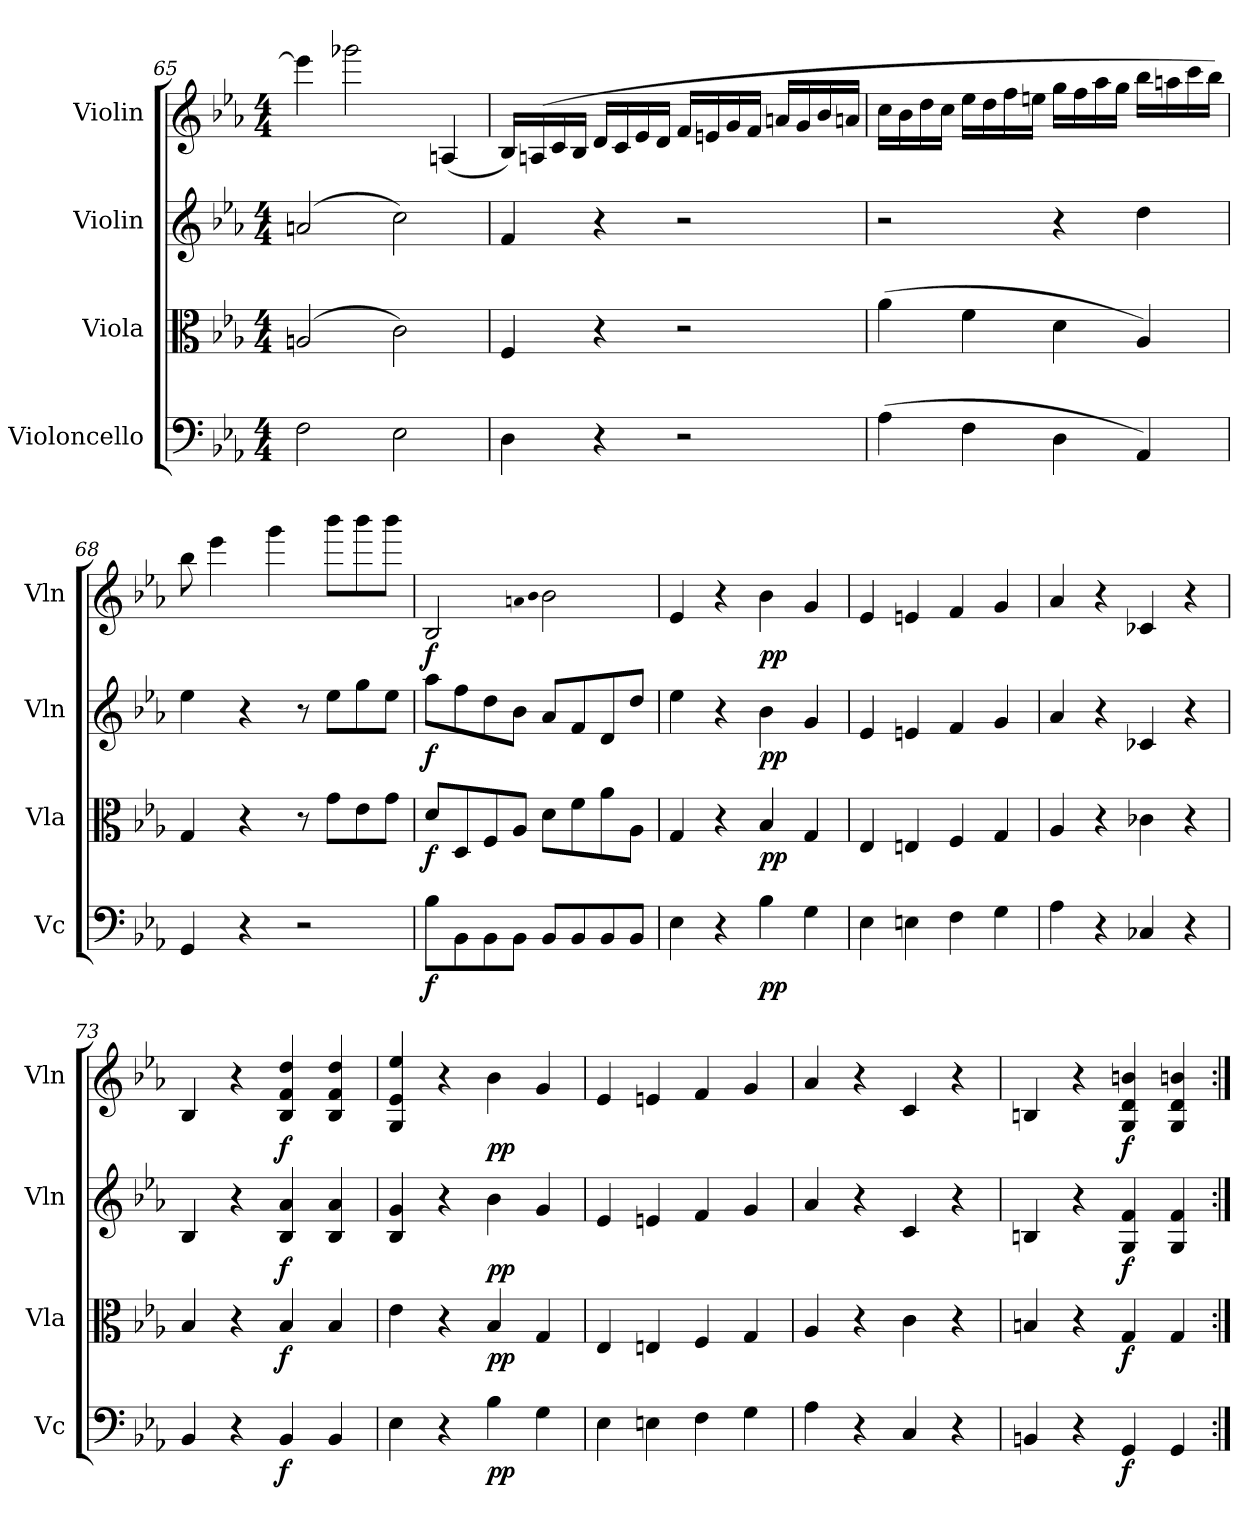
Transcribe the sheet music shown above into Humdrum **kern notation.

**kern	**dynam	**kern	**dynam	**kern	**dynam	**kern	**dynam
*part4	*part4	*part3	*part3	*part2	*part2	*part1	*part1
*staff4	*staff4	*staff3	*staff3	*staff2	*staff2	*staff1	*staff1
*I"Violoncello	*	*I"Viola	*	*I"Violin	*	*I"Violin	*
*I'Vc	*	*I'Vla	*	*I'Vln	*	*I'Vln	*
*clefF4	*	*clefC3	*	*clefG2	*	*clefG2	*
*k[b-e-a-]	*	*k[b-e-a-]	*	*k[b-e-a-]	*	*k[b-e-a-]	*
*c:	*	*c:	*	*c:	*	*c:	*
*M4/4	*	*M4/4	*	*M4/4	*	*M4/4	*
=65	=65	=65	=65	=65	=65	=65	=65
2F\	.	(2An/	.	(2an/	.	4eee-\]	.
.	.	.	.	.	.	2ggg-X\	.
2E-\	.	2c\)	.	2cc\)	.	.	.
.	.	.	.	.	.	(4An/	.
=66	=66	=66	=66	=66	=66	=66	=66
4D\	.	4F/	.	4f/	.	16B-/LL)	.
.	.	.	.	.	.	(16An/	.
.	.	.	.	.	.	16c/	.
.	.	.	.	.	.	16B-/JJ	.
4r	.	4r	.	4r	.	16d/LL	.
.	.	.	.	.	.	16c/	.
.	.	.	.	.	.	16e-/	.
.	.	.	.	.	.	16d/JJ	.
2r	.	2r	.	2r	.	16f/LL	.
.	.	.	.	.	.	16en/	.
.	.	.	.	.	.	16g/	.
.	.	.	.	.	.	16f/JJ	.
.	.	.	.	.	.	16an/LL	.
.	.	.	.	.	.	16g/	.
.	.	.	.	.	.	16b-/	.
.	.	.	.	.	.	16an/JJ	.
=67	=67	=67	=67	=67	=67	=67	=67
(4A-\	.	(4a-\	.	2r	.	16cc\LL	.
.	.	.	.	.	.	16b-\	.
.	.	.	.	.	.	16dd\	.
.	.	.	.	.	.	16cc\JJ	.
4F\	.	4f\	.	.	.	16ee-\LL	.
.	.	.	.	.	.	16dd\	.
.	.	.	.	.	.	16ff\	.
.	.	.	.	.	.	16een\JJ	.
4D\	.	4d\	.	4r	.	16gg\LL	.
.	.	.	.	.	.	16ff\	.
.	.	.	.	.	.	16aa-\	.
.	.	.	.	.	.	16gg\JJ	.
4AA-/)	.	4A-/)	.	4dd\	.	16bb-\LL	.
.	.	.	.	.	.	16aan\	.
.	.	.	.	.	.	16ccc\	.
.	.	.	.	.	.	16bb-\JJ)	.
=68	=68	=68	=68	=68	=68	=68	=68
4GG/	.	4G/	.	4ee-\	.	8bb-\	.
.	.	.	.	.	.	4eee-\	.
4r	.	4r	.	4r	.	.	.
.	.	.	.	.	.	4ggg\	.
2r	.	8r	.	8r	.	.	.
.	.	8g\L	.	8ee-\L	.	8bbb-\L	.
.	.	8e-\	.	8gg\	.	8bbb-\	.
.	.	8g\J	.	8ee-\J	.	8bbb-\J	.
=69	=69	=69	=69	=69	=69	=69	=69
8B-\L	f	8d/L	f	8aa-\L	f	2B-/	f
8BB-\	.	8D/	.	8ff\	.	.	.
8BB-\	.	8F/	.	8dd\	.	.	.
8BB-\J	.	8A-/J	.	8b-\J	.	.	.
.	.	.	.	.	.	qan	.
.	.	.	.	.	.	qb-	.
8BB-/L	.	8d\L	.	8a-/L	.	2b-\	.
8BB-/	.	8f\	.	8f/	.	.	.
8BB-/	.	8a-\	.	8d/	.	.	.
8BB-/J	.	8A-\J	.	8dd/J	.	.	.
=70	=70	=70	=70	=70	=70	=70	=70
4E-\	.	4G/	.	4ee-\	.	4e-/	.
4r	.	4r	.	4r	.	4r	.
4B-\	pp	4B-/	pp	4b-\	pp	4b-\	pp
4G\	.	4G/	.	4g/	.	4g/	.
=71	=71	=71	=71	=71	=71	=71	=71
4E-\	.	4E-/	.	4e-/	.	4e-/	.
4En\	.	4En/	.	4en/	.	4en/	.
4F\	.	4F/	.	4f/	.	4f/	.
4G\	.	4G/	.	4g/	.	4g/	.
=72	=72	=72	=72	=72	=72	=72	=72
4A-\	.	4A-/	.	4a-/	.	4a-/	.
4r	.	4r	.	4r	.	4r	.
4C-X/	.	4c-X\	.	4c-X/	.	4c-X/	.
4r	.	4r	.	4r	.	4r	.
=73	=73	=73	=73	=73	=73	=73	=73
4BB-/	.	4B-/	.	4B-/	.	4B-/	.
4r	.	4r	.	4r	.	4r	.
4BB-/	f	4B-/	f	4B-/ 4a-/	f	4B-/ 4f/ 4dd/	f
4BB-/	.	4B-/	.	4B-/ 4a-/	.	4B-/ 4f/ 4dd/	.
=74	=74	=74	=74	=74	=74	=74	=74
4E-\	.	4e-\	.	4B-/ 4g/	.	4G/ 4e-/ 4ee-/	.
4r	.	4r	.	4r	.	4r	.
4B-\	pp	4B-/	pp	4b-\	pp	4b-\	pp
4G\	.	4G/	.	4g/	.	4g/	.
=75	=75	=75	=75	=75	=75	=75	=75
4E-\	.	4E-/	.	4e-/	.	4e-/	.
4En\	.	4En/	.	4en/	.	4en/	.
4F\	.	4F/	.	4f/	.	4f/	.
4G\	.	4G/	.	4g/	.	4g/	.
=76	=76	=76	=76	=76	=76	=76	=76
4A-\	.	4A-/	.	4a-/	.	4a-/	.
4r	.	4r	.	4r	.	4r	.
4C/	.	4c\	.	4c/	.	4c/	.
4r	.	4r	.	4r	.	4r	.
=77	=77	=77	=77	=77	=77	=77	=77
4BBn/	.	4Bn/	.	4Bn/	.	4Bn/	.
4r	.	4r	.	4r	.	4r	.
4GG/	f	4G/	f	4G/ 4f/	f	4G/ 4d/ 4bn/	f
4GG/	.	4G/	.	4G/ 4f/	.	4G/ 4d/ 4bn/	.
=:|!	=:|!	=:|!	=:|!	=:|!	=:|!	=:|!	=:|!
*-	*-	*-	*-	*-	*-	*-	*-
